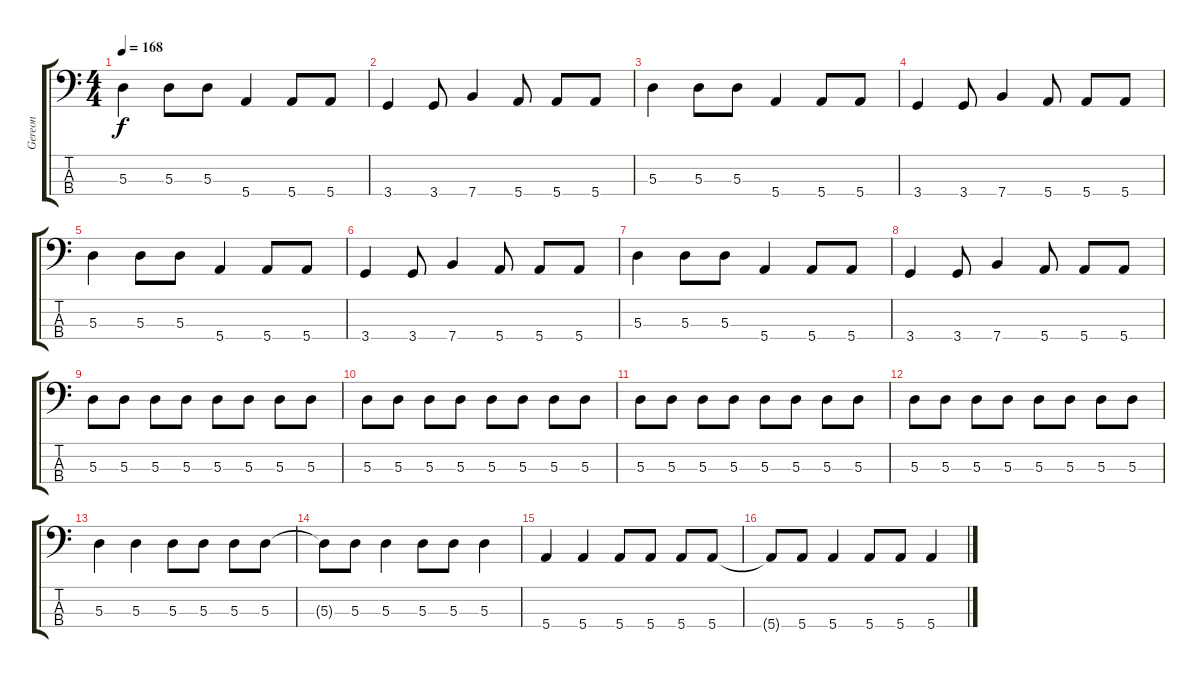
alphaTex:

\track ("Gereon" "Gereon") {instrument electricbasspick}
\staff {score tabs}
\tuning (G2 D2 A1 E1) {hide}
\ts (4 4)
\tempo 168
\clef f4
\ks c
5.3.4{dy f} 5.3.8 5.3.8 5.4.4 5.4.8 5.4.8 |
3.4.4 3.4.8 7.4.4 5.4.8 5.4.8 5.4.8 |
5.3.4 5.3.8 5.3.8 5.4.4 5.4.8 5.4.8 |
3.4.4 3.4.8 7.4.4 5.4.8 5.4.8 5.4.8 |
5.3.4 5.3.8 5.3.8 5.4.4 5.4.8 5.4.8 |
3.4.4 3.4.8 7.4.4 5.4.8 5.4.8 5.4.8 |
5.3.4 5.3.8 5.3.8 5.4.4 5.4.8 5.4.8 |
3.4.4 3.4.8 7.4.4 5.4.8 5.4.8 5.4.8 |
5.3.8 5.3.8 5.3.8 5.3.8 5.3.8 5.3.8 5.3.8 5.3.8 |
5.3.8 5.3.8 5.3.8 5.3.8 5.3.8 5.3.8 5.3.8 5.3.8 |
5.3.8 5.3.8 5.3.8 5.3.8 5.3.8 5.3.8 5.3.8 5.3.8 |
5.3.8 5.3.8 5.3.8 5.3.8 5.3.8 5.3.8 5.3.8 5.3.8 |
5.3.4 5.3.4 5.3.8 5.3.8 5.3.8 5.3.8 |
5.3{t}.8 5.3.8 5.3.4 5.3.8 5.3.8 5.3.4 |
5.4.4 5.4.4 5.4.8 5.4.8 5.4.8 5.4.8 |
5.4{t}.8 5.4.8 5.4.4 5.4.8 5.4.8 5.4.4
